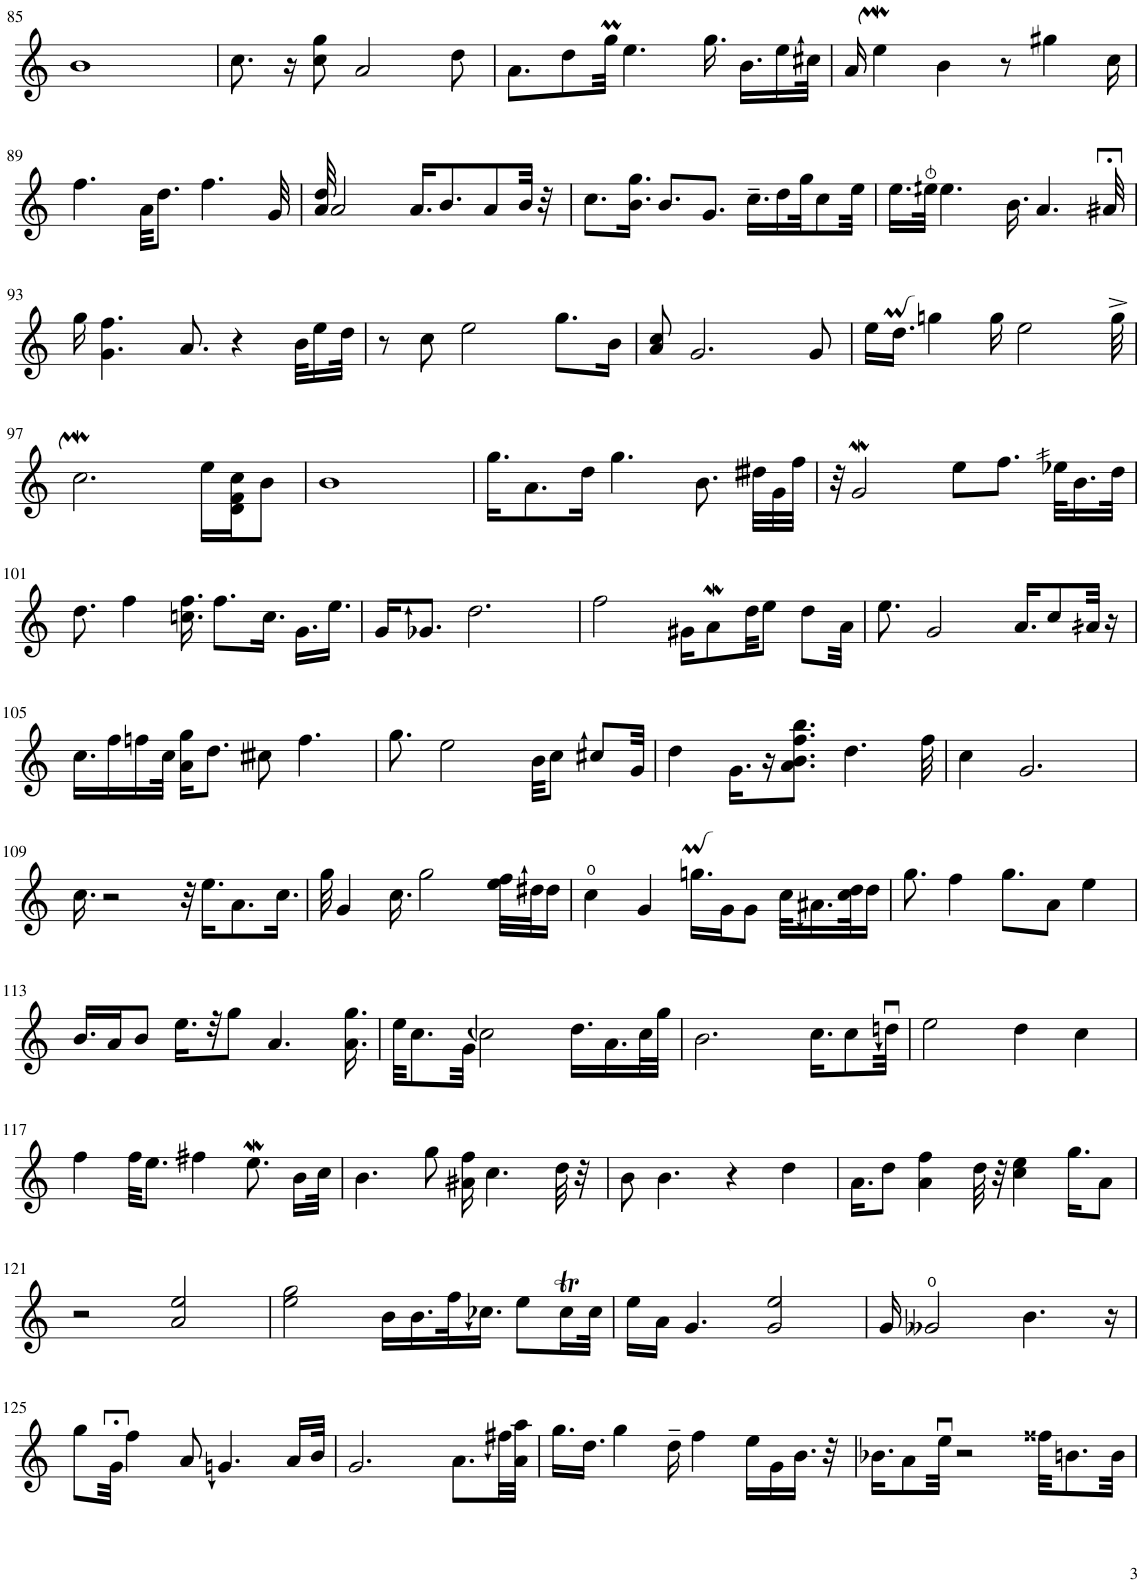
**kern
*part1
*staff1
*I"Piano
*I'Pno
!!LO:PB:g=z
*clefG2
*k[]
*M4/4
=85
1b
=86
8.cc\
16r
8cc\ 8gg\
2a/
8dd\
=87
8.a\L
8dd\
32ggM\Jkk
4.ee\
16.gg\
16.b\LL
16ee\
32ccn\JJk
=88
16a/
4eeW\
4b\
8r
4gg#X\
16cc\
!!LO:LB:g=z
=89
4.ff\
32a\KKL
8.dd\J
4.ff\
32g/
=90
32a/ 32dd/
2a/
16.a/KL
8.b/
8a/
32b/Jkk
32r
=91
8.cc\L
16.b\ 16.gg\Jk
8.b/L
8.g/J
16.cc~\LL
16dd\
32gg\JK
8cc\
32ee\Jkk
=92
16.ee\LL
32een\JJk
4.ee\
16.b\
4.a/
32an;</
!!LO:LB:g=z
=93
16gg\
4.g\ 4.ff\
8.a/
4r
32b\KLL
16ee\
32dd\JJk
=94
8r
8cc\
2ee\
8.gg\L
16b\Jk
=95
8a/ 8cc/
2.g/
8g/
=96
16ee\LL
16.dd\JJ
4ggn\
16gg\
2ee\
32gg^\
!!LO:LB:g=z
=97
2.ccw\
16ee\LL
16d\ 16f\ 16cc\J
8b\J
=98
1b
=99
16.gg\KL
8.a\
16dd\Jk
4.gg\
8.b\
32ddn\LLL
32g\
32ff\JJJ
=100
32r
2gW/
8ee\L
8.ff\J
32een\KLL
16.b\
32dd\JJk
!!LO:LB:g=z
=101
8.dd\
4ff\
16.ccn\ 16.ff\
8.ff\L
16.cc\Jk
16.g\LL
16.ee\JJ
=102
16g/KL
8.gn/J
2.dd\
=103
2ff\
16g#X\KL
8aW\
32dd\KK
8ee\J
8dd\L
32a\Jkk
=104
8.ee\
2g/
16.a/KL
8cc/
32an/Jkk
16r
!!LO:LB:g=z
=105
16.cc\LL
16ff\
16ffn\
32cc\JJk
16a\ 16gg\KL
8.dd\J
8ccn\
4.ff\
=106
8.gg\
2ee\
32b\KKL
8cc\J
8ccn/L
32g/Jkk
=107
4dd\
16.g\LL
16r
8.a\ 8.b\ 8.ff\ 8.bb\J
4.dd\
32ff\
=108
4cc\
2.g/
!!LO:LB:g=z
=109
16.cc\
2r
32r
16.ee\KL
8.a\
16.cc\Jk
=110
32gg\
4g/
16.cc\
2gg\
32ee\ 32ff\LLL
32ddn\J
16dd\JJ
=111
4cc\
4g/
16.ggn\LL
16g\J
8g\J
32cc\KLL
16.an\
32cc\ 32dd\K
16dd\JJ
=112
8.gg\
4ff\
8.gg\L
8a\J
4ee\
!!LO:LB:g=z
=113
16.b/LL
16a/J
8b/J
16.ee\LL
32r
8gg\J
4.a/
16.a\ 16.gg\
=114
32ee\KKL
8.cc\
32g\Jkk
2ccn\
16.dd\LL
16.a\
32cc\L
32gg\JJJ
=115
2.b\
16.cc\KL
8cc\
32ddnu\Jkk
=116
2ee\
4dd\
4cc\
!!LO:LB:g=z
=117
4ff\
32ff\KKL
8.ee\J
4ffn\
8.eeW\
16b\LL
32cc\JJk
=118
4.b\
8gg\
16an\ 16ff\
4.cc\
32dd\
32r
=119
8b\
4.b\
4r
4dd\
=120
16.a\KL
8dd\J
4a\ 4ff\
32dd\
32r
4cc\ 4ee\
16.gg\KL
8a\J
!!LO:LB:g=z
=121
2r
2a/ 2ee/
=122
2ee\ 2gg\
16b\LL
16.b\
32ff\K
16.ccn\JJ
8ee\L
16ccT\L
32cc\JJk
=123
16ee\LL
16a\JJ
4.g/
2g/ 2ee/
=124
16g/
2g--X/
4.b\
16r
!!LO:LB:g=z
=125
8gg\L
32g;<\Jkk
4ff\
8a/
4.gn/
16a/LL
32b/JJk
=126
2.g/
8.a\L
32ffn\LL
32a\ 32aa\JJJ
=127
16.gg\LL
16.dd\JJ
4gg\
16dd~\
4ff\
16ee\LL
16g\
16.b\JJ
32r
=128
16.b-X\KL
8a\
32eeu\Jkk
2r
32ff##X\KKL
8.bn\
32b\Jkk
=
*-
